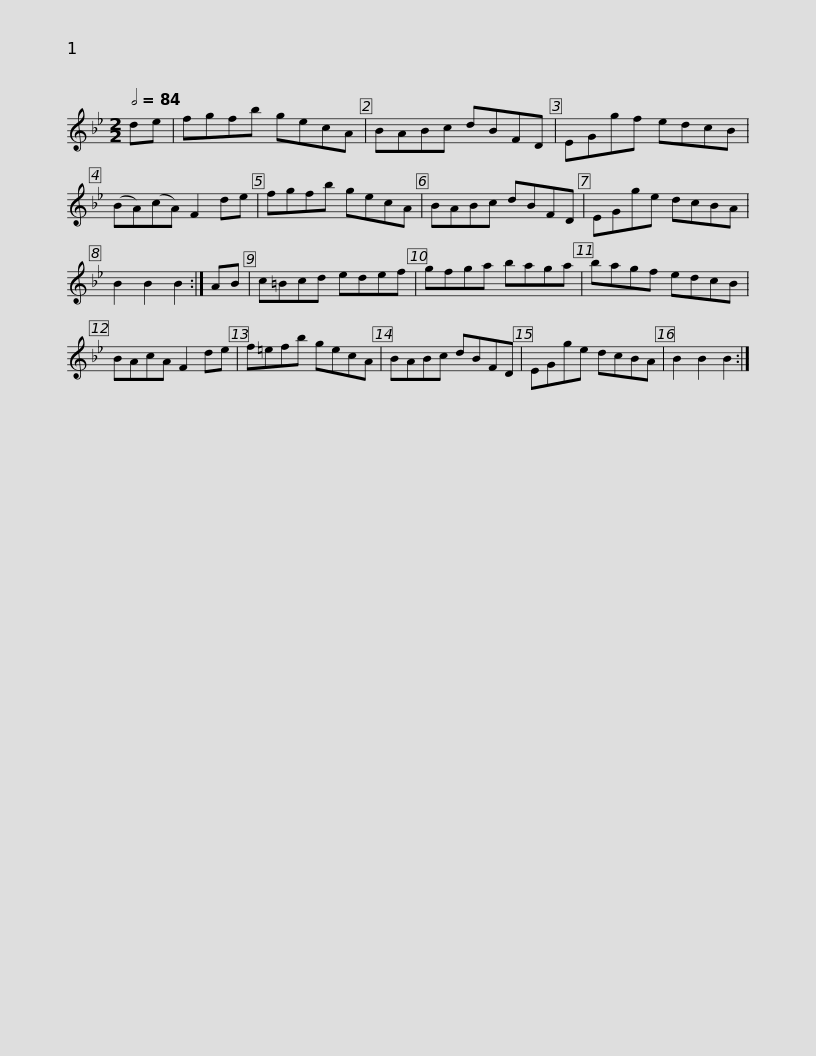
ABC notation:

X:1
L:1/8
Q:1/2=84
M:2/2
I:linebreak $
K:Gmin
V:1 treble
V:1
 de | fgfb gecA | BABc dBFD | EGgf edcB | (BA)(cA) F2 de | %5
 fgfb gecA |$ BABc dBFD | EGge dcBA | B2 B2 B2 :| AB | %10
 c=Bcd edef | gfga baga |$ bagf edcB | BAcA F2 de | f=efb gecA | %15
 BABc dBFD | EGge dcBA | B2 B2 B2 :| %18
